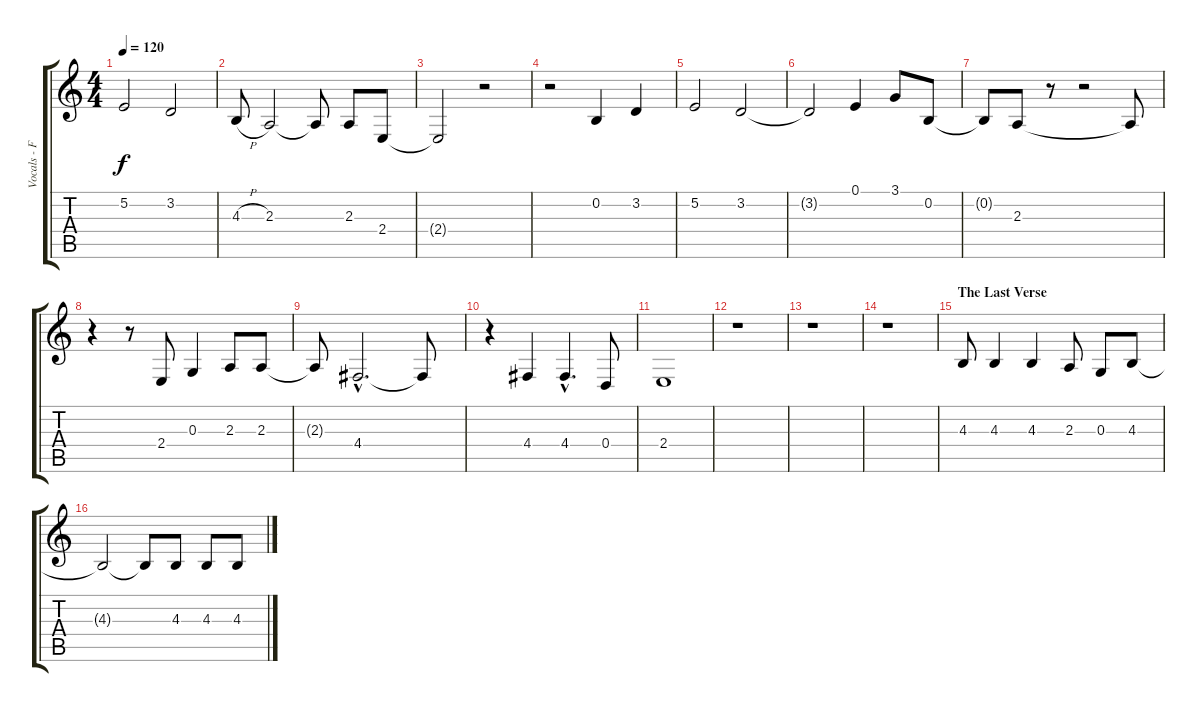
\track ("Vocals - FRED" "Vocals - F") {instrument cello}
\staff {score tabs}
\tuning (E4 B3 G3 D3 A2 E2) {hide}
\ts (4 4)
\tempo 120
\clef g2
\ks c
5.2.2{dy f} 3.2.2 |
4.3{h}.8 2.3.2 2.3{t}.8 2.3.8 2.4.8 |
2.4{t}.2 r.2 |
r.2 0.2.4 3.2.4 |
5.2.2 3.2.2 |
3.2{t}.2 0.1.4 3.1.8 0.2.8 |
0.2{t}.8 2.3.8 r.8 r.2 2.3{t}.8 |
r.4 r.8 2.4.8 0.3.4 2.3.8 2.3.8 |
2.3{t}.8 4.4{hac}.2{d} 4.4{t}.8 |
r.4 4.4.4 4.4{hac}.4{d} 0.4.8 |
2.4.1 |
r.1 |
r.1 |
r.1 |
\section ("" "The Last Verse")
4.3.8 4.3.4 4.3.4 2.3.8 0.3.8 4.3.8 |
4.3{t}.2 4.3{t}.8 4.3.8 4.3.8 4.3.8
